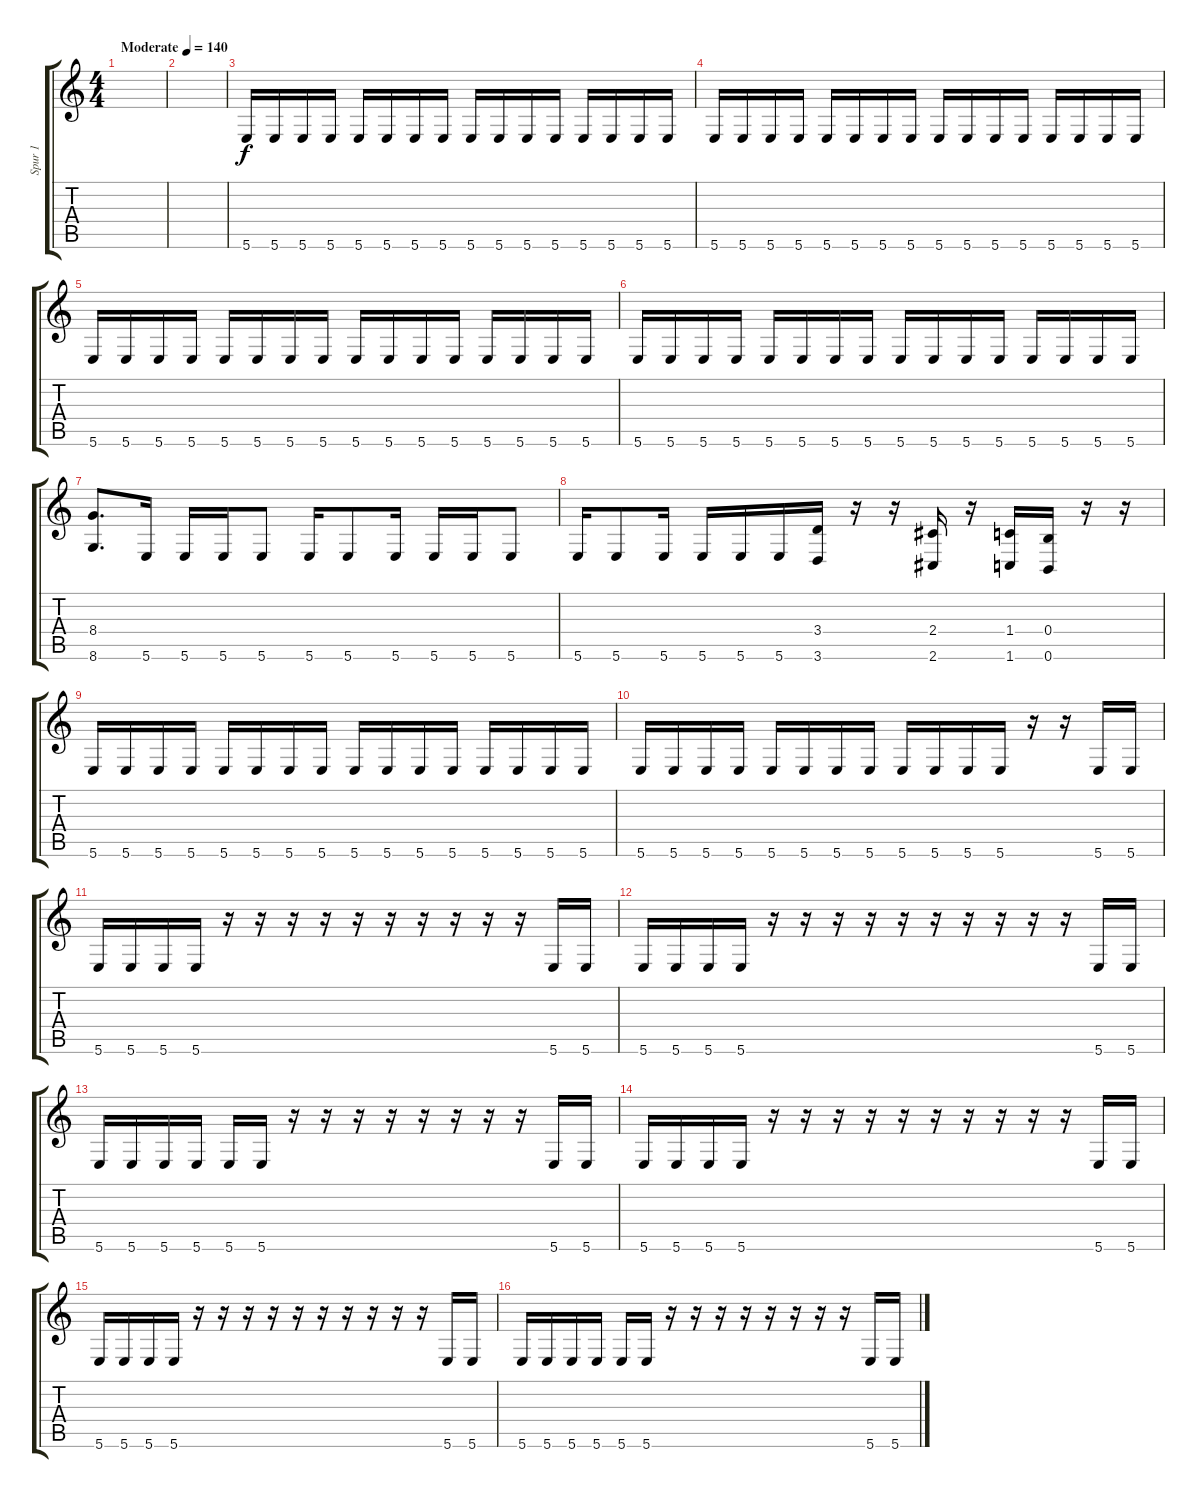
\track ("Spur 1" "Spur 1") {instrument distortionguitar}
\staff {score tabs}
\tuning (E4 B3 G3 B2 Gb2 B1) {hide}
\ts (4 4)
\tempo (140 "Moderate")
\clef g2
\ks c
|
|
5.6.16 5.6.16 5.6.16 5.6.16 5.6.16 5.6.16 5.6.16 5.6.16 5.6.16 5.6.16 5.6.16 5.6.16 5.6.16 5.6.16 5.6.16 5.6.16 |
5.6.16 5.6.16 5.6.16 5.6.16 5.6.16 5.6.16 5.6.16 5.6.16 5.6.16 5.6.16 5.6.16 5.6.16 5.6.16 5.6.16 5.6.16 5.6.16 |
5.6.16 5.6.16 5.6.16 5.6.16 5.6.16 5.6.16 5.6.16 5.6.16 5.6.16 5.6.16 5.6.16 5.6.16 5.6.16 5.6.16 5.6.16 5.6.16 |
5.6.16 5.6.16 5.6.16 5.6.16 5.6.16 5.6.16 5.6.16 5.6.16 5.6.16 5.6.16 5.6.16 5.6.16 5.6.16 5.6.16 5.6.16 5.6.16 |
(8.4 8.6).8{d} 5.6.16 5.6.16 5.6.16 5.6.8 5.6.16 5.6.8 5.6.16 5.6.16 5.6.16 5.6.8 |
5.6.16 5.6.8 5.6.16 5.6.16 5.6.16 5.6.16 (3.4 3.6).16 r.16 r.16 (2.4 2.6).16 r.16 (1.4 1.6).16 (0.4 0.6).16 r.16 r.16 |
5.6.16 5.6.16 5.6.16 5.6.16 5.6.16 5.6.16 5.6.16 5.6.16 5.6.16 5.6.16 5.6.16 5.6.16 5.6.16 5.6.16 5.6.16 5.6.16 |
5.6.16 5.6.16 5.6.16 5.6.16 5.6.16 5.6.16 5.6.16 5.6.16 5.6.16 5.6.16 5.6.16 5.6.16 r.16 r.16 5.6.16 5.6.16 |
5.6.16 5.6.16 5.6.16 5.6.16 r.16 r.16 r.16 r.16 r.16 r.16 r.16 r.16 r.16 r.16 5.6.16 5.6.16 |
5.6.16 5.6.16 5.6.16 5.6.16 r.16 r.16 r.16 r.16 r.16 r.16 r.16 r.16 r.16 r.16 5.6.16 5.6.16 |
5.6.16 5.6.16 5.6.16 5.6.16 5.6.16 5.6.16 r.16 r.16 r.16 r.16 r.16 r.16 r.16 r.16 5.6.16 5.6.16 |
5.6.16 5.6.16 5.6.16 5.6.16 r.16 r.16 r.16 r.16 r.16 r.16 r.16 r.16 r.16 r.16 5.6.16 5.6.16 |
5.6.16 5.6.16 5.6.16 5.6.16 r.16 r.16 r.16 r.16 r.16 r.16 r.16 r.16 r.16 r.16 5.6.16 5.6.16 |
5.6.16 5.6.16 5.6.16 5.6.16 5.6.16 5.6.16 r.16 r.16 r.16 r.16 r.16 r.16 r.16 r.16 5.6.16 5.6.16
